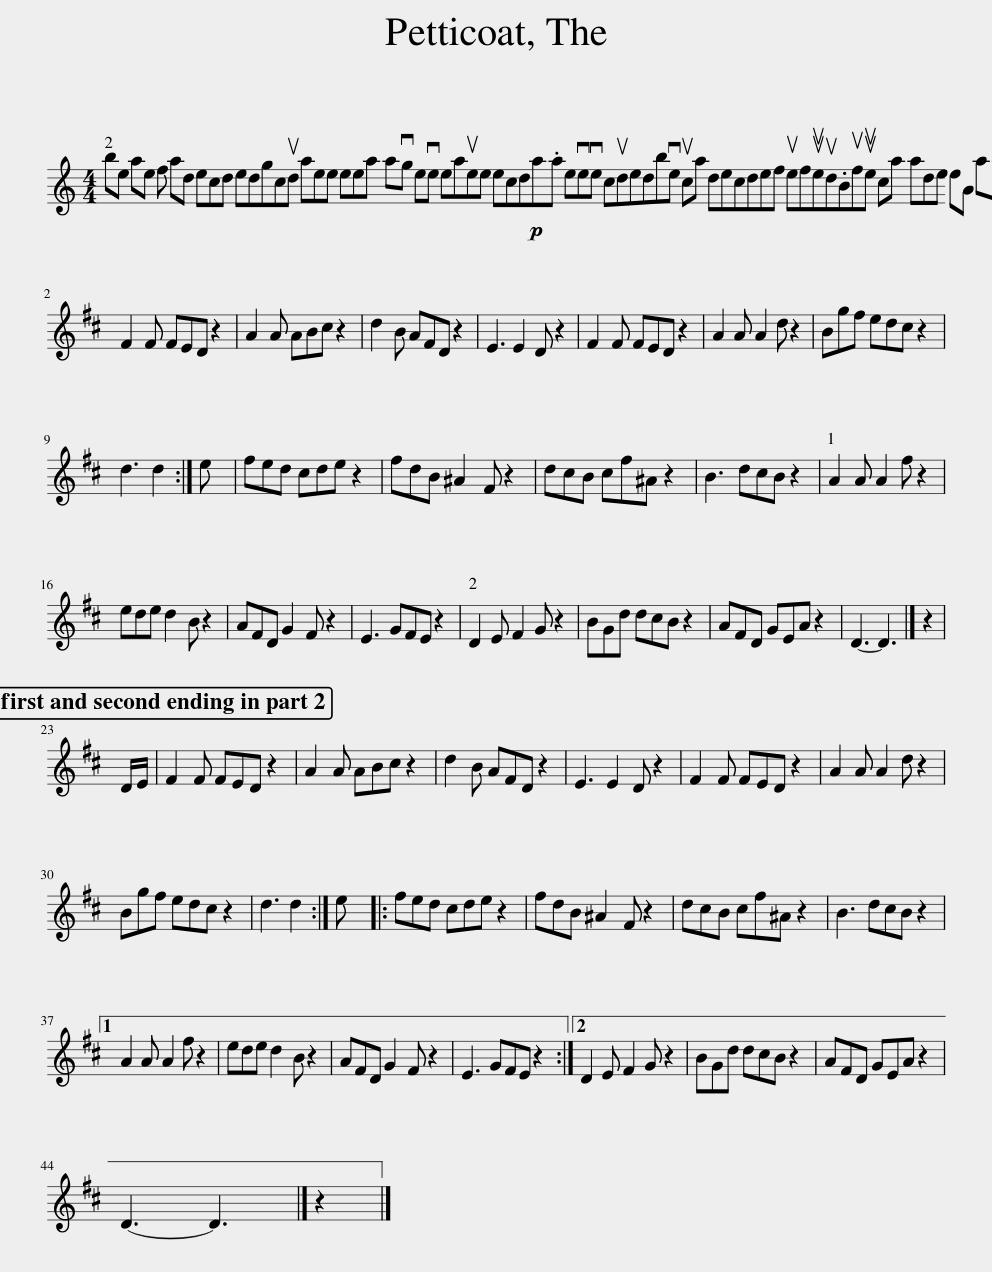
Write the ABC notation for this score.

X:1
L:1/8
M:4/4
I:linebreak $
K:C
V:1 treble
V:1
 be ae f ad ecd edgcud aee eea avg eve eauee ecd!p!a.a eveve cudedbve uca decdef uefueud.Bufue ca ade eA aua.Tud gdaa de[Q:1/8=160] .D/E/ |$ ^F2 F FED z2 | A2 A AB^c z2 | d2 B A^FD z2 | E3 E2 D z2 | %5
 ^F2 F FED z2 | A2 A A2 d z2 | Bg^f ed^c z2 |$ d3 d2 :| e | %10
 ^fed ^cde z2 | ^fdB ^A2 ^F z2 | d^cB c^f^A z2 | B3 d^cB z2 | A2 A A2 ^f z2 |$ %15
 ede d2 B z2 | A^FD G2 F z2 | E3 G^FE z2 | D2 E ^F2 G z2 | BGd d^cB z2 | %20
 A^FD GEA z2 | D3- D3 z2 |$ D/E/ | ^F2 F FED z2 | A2 A AB^c z2 | %25
 d2 B A^FD z2 | E3 E2 D z2 | ^F2 F FED z2 | A2 A A2 d z2 |$ Bg^f ed^c z2 | %30
 d3 d2 :| e |: ^fed ^cde z2 | ^fdB ^A2 ^F z2 | d^cB c^f^A z2 | %35
 B3 d^cB z2 |1$ A2 A A2 ^f z2 | ede d2 B z2 | A^FD G2 F z2 | E3 G^FE z2 :|2 %40
 D2 E ^F2 G z2 | BGd d^cB z2 | A^FD GEA z2 |$ D3- D3 z2 |] %44
